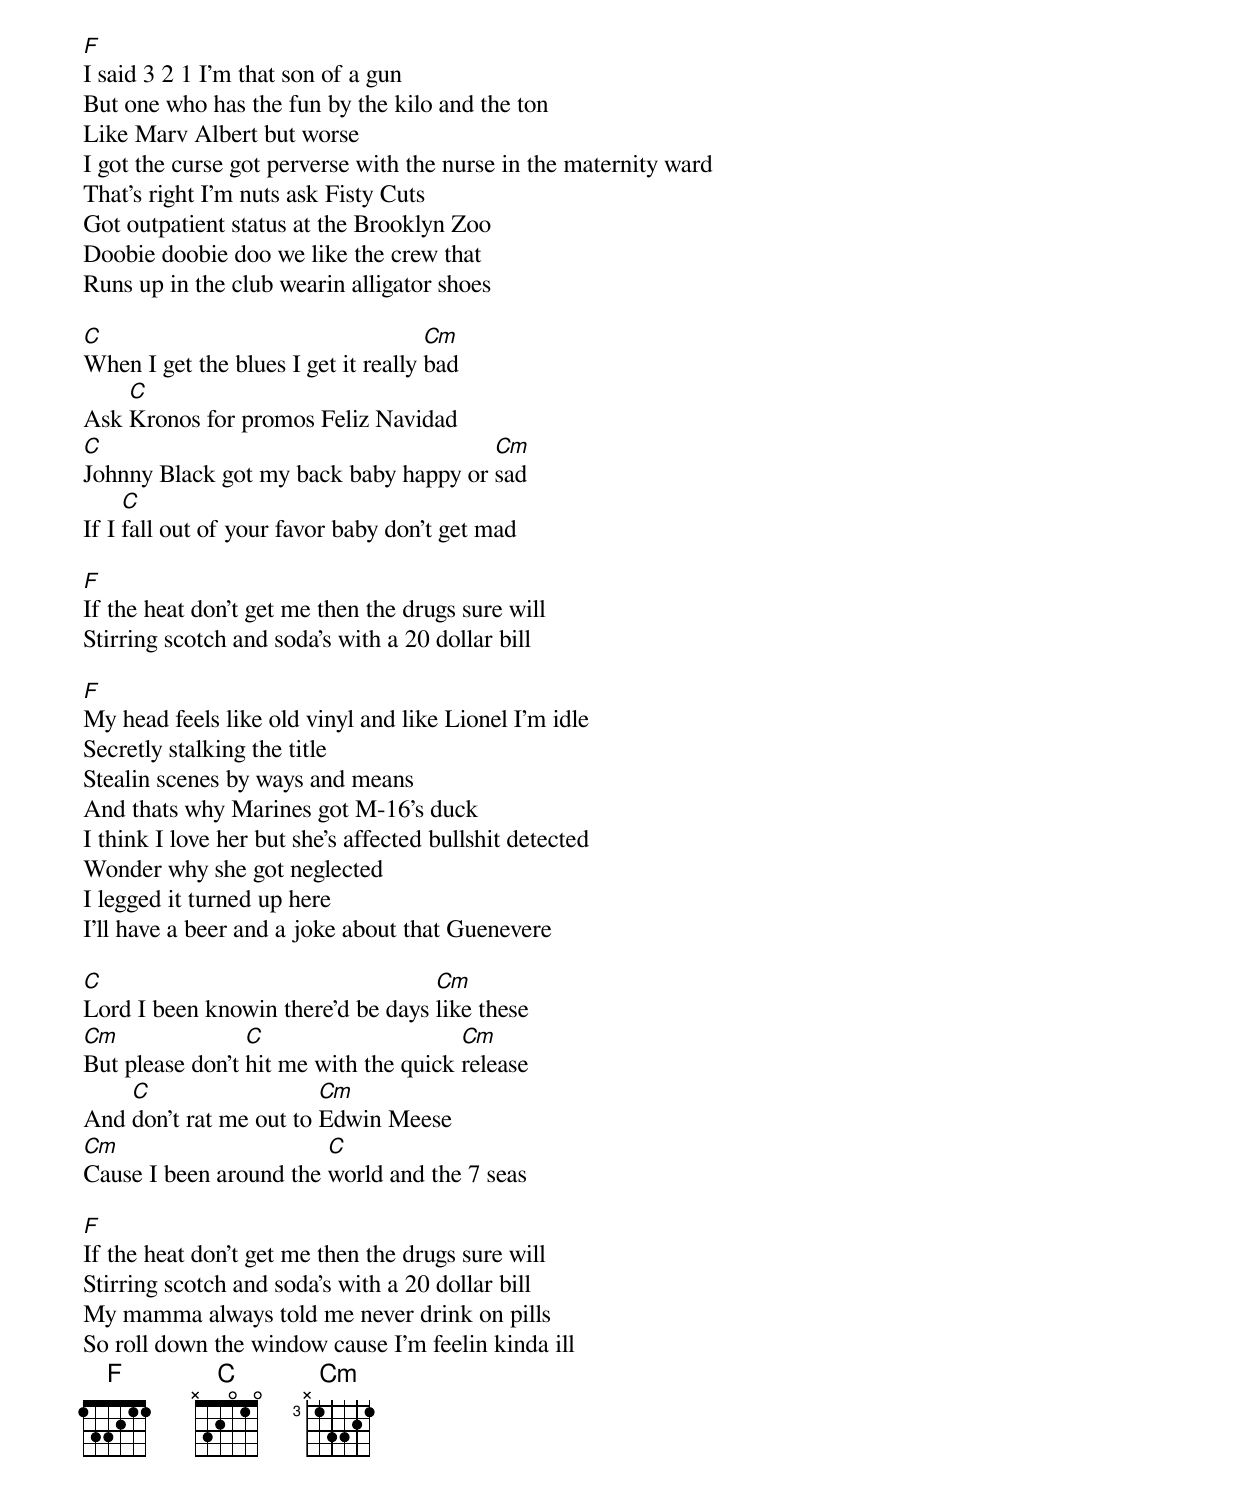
F
I said 3 2 1 I'm that son of a gun
But one who has the fun by the kilo and the ton
Like Marv Albert but worse
I got the curse got perverse with the nurse in the maternity ward
That's right I'm nuts ask Fisty Cuts
Got outpatient status at the Brooklyn Zoo
Doobie doobie doo we like the crew that
Runs up in the club wearin alligator shoes

C                                    Cm
When I get the blues I get it really bad
    C
Ask Kronos for promos Feliz Navidad
C                                      Cm
Johnny Black got my back baby happy or sad
     C
If I fall out of your favor baby don't get mad

F
If the heat don't get me then the drugs sure will
Stirring scotch and soda's with a 20 dollar bill

F
My head feels like old vinyl and like Lionel I'm idle
Secretly stalking the title
Stealin scenes by ways and means
And thats why Marines got M-16's duck
I think I love her but she's affected bullshit detected
Wonder why she got neglected
I legged it turned up here
I'll have a beer and a joke about that Guenevere

C                                  Cm
Lord I been knowin there'd be days like these
Cm               C                     Cm
But please don't hit me with the quick release
    C                   Cm
And don't rat me out to Edwin Meese
Cm                      C
Cause I been around the world and the 7 seas

F
If the heat don't get me then the drugs sure will
Stirring scotch and soda's with a 20 dollar bill
My mamma always told me never drink on pills
So roll down the window cause I'm feelin kinda ill
